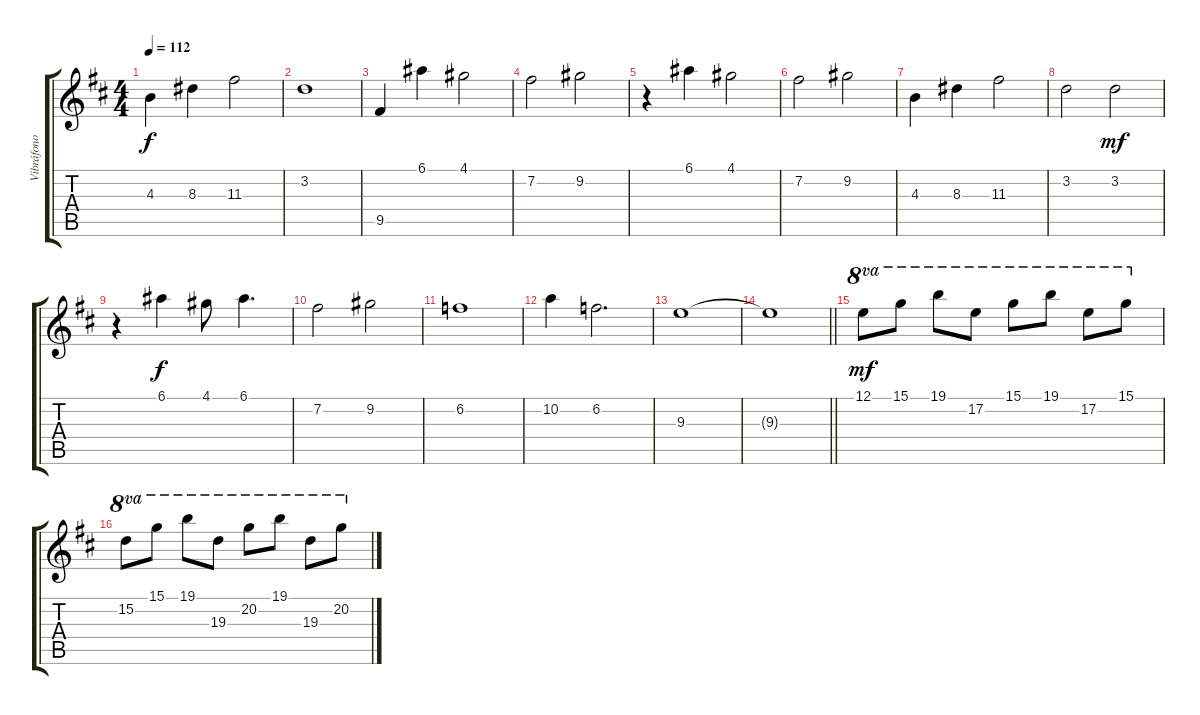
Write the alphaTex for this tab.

\track ("Vibráfono" "Vibráfono") {instrument vibraphone}
\staff {score tabs}
\tuning (E5 B4 G4 D4 A3 E3) {hide}
\ts (4 4)
\tempo 112
\clef g2
\ks d
4.3.4{dy f} 8.3.4 11.3.2 |
3.2.1 |
9.5.4 6.1.4 4.1.2 |
7.2.2 9.2.2 |
r.4 6.1.4 4.1.2 |
7.2.2 9.2.2 |
4.3.4 8.3.4 11.3.2 |
3.2.2 3.2.2{dy mf} |
r.4 6.1.4{dy f} 4.1.8 6.1.4{d} |
7.2.2 9.2.2 |
6.2.1 |
10.2.4 6.2.2{d} |
9.3.1 |
\barLineRight lightlight
9.3{t}.1 |
12.1.8{ot 8va dy mf} 15.1.8{ot 8va} 19.1.8{ot 8va} 17.2.8{ot 8va} 15.1.8{ot 8va} 19.1.8{ot 8va} 17.2.8{ot 8va} 15.1.8{ot 8va} |
15.2.8{ot 8va} 15.1.8{ot 8va} 19.1.8{ot 8va} 19.3.8{ot 8va} 20.2.8{ot 8va} 19.1.8{ot 8va} 19.3.8{ot 8va} 20.2.8{ot 8va}
